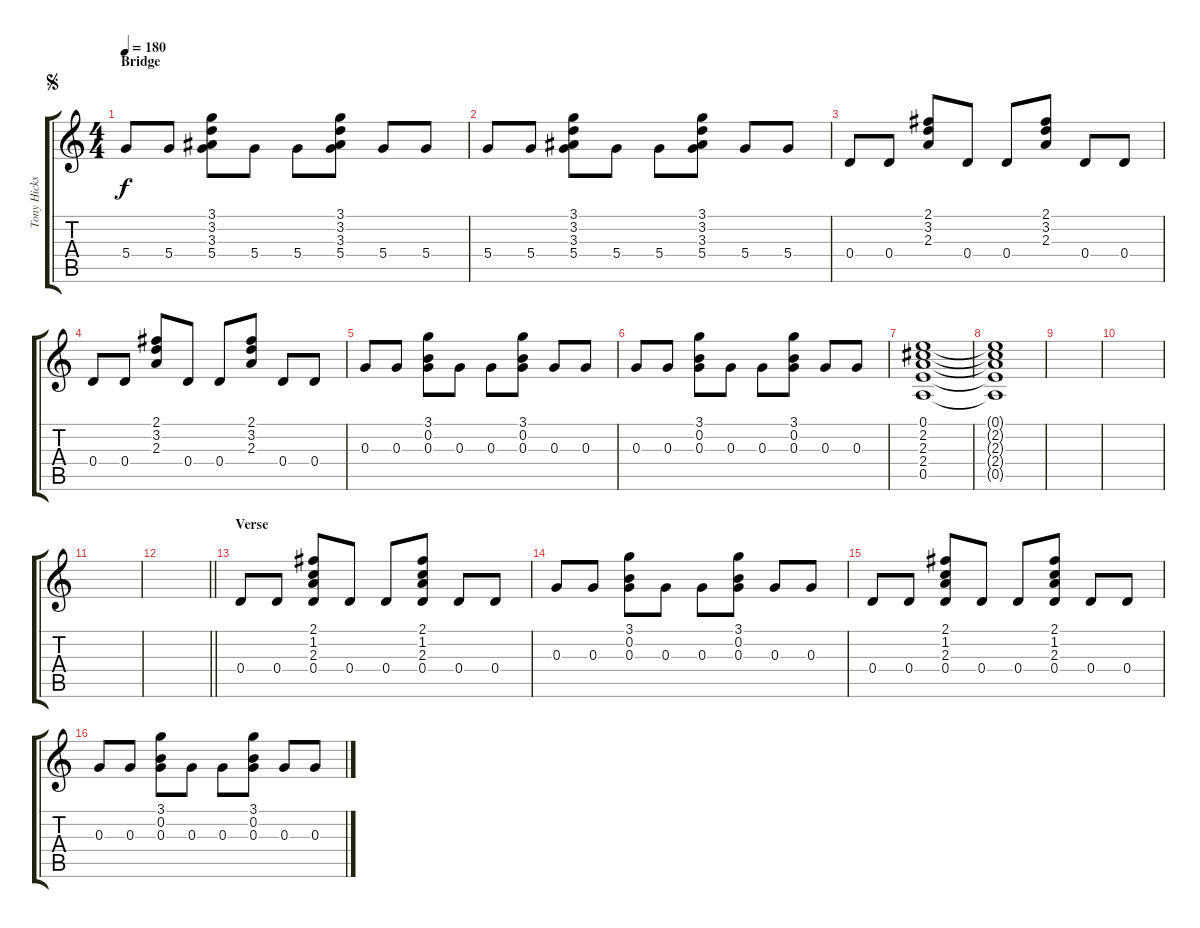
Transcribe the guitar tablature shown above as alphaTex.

\track ("Tony Hicks" "Tony Hicks") {instrument electricguitarjazz}
\staff {score tabs}
\tuning (E4 B3 G3 D3 A2 E2) {hide}
\ts (4 4)
\section ("" "Bridge")
\jump segno
\tempo 180
\clef g2
\ks c
5.4.8{dy f} 5.4.8 (3.1 3.2 3.3 5.4).8 5.4.8 5.4.8 (3.1 3.2 3.3 5.4).8 5.4.8 5.4.8 |
5.4.8 5.4.8 (3.1 3.2 3.3 5.4).8 5.4.8 5.4.8 (3.1 3.2 3.3 5.4).8 5.4.8 5.4.8 |
0.4.8 0.4.8 (2.1 3.2 2.3).8 0.4.8 0.4.8 (2.1 3.2 2.3).8 0.4.8 0.4.8 |
0.4.8 0.4.8 (2.1 3.2 2.3).8 0.4.8 0.4.8 (2.1 3.2 2.3).8 0.4.8 0.4.8 |
0.3.8 0.3.8 (3.1 0.2 0.3).8 0.3.8 0.3.8 (3.1 0.2 0.3).8 0.3.8 0.3.8 |
0.3.8 0.3.8 (3.1 0.2 0.3).8 0.3.8 0.3.8 (3.1 0.2 0.3).8 0.3.8 0.3.8 |
(0.1 2.2 2.3 2.4 0.5).1 |
(0.1{t} 2.2{t} 2.3{t} 2.4{t} 0.5{t}).1 |
|
|
|
\barLineRight lightlight
|
\section ("" "Verse")
0.4.8 0.4.8 (2.1 1.2 2.3 0.4).8 0.4.8 0.4.8 (2.1 1.2 2.3 0.4).8 0.4.8 0.4.8 |
0.3.8 0.3.8 (3.1 0.2 0.3).8 0.3.8 0.3.8 (3.1 0.2 0.3).8 0.3.8 0.3.8 |
0.4.8 0.4.8 (2.1 1.2 2.3 0.4).8 0.4.8 0.4.8 (2.1 1.2 2.3 0.4).8 0.4.8 0.4.8 |
0.3.8 0.3.8 (3.1 0.2 0.3).8 0.3.8 0.3.8 (3.1 0.2 0.3).8 0.3.8 0.3.8
